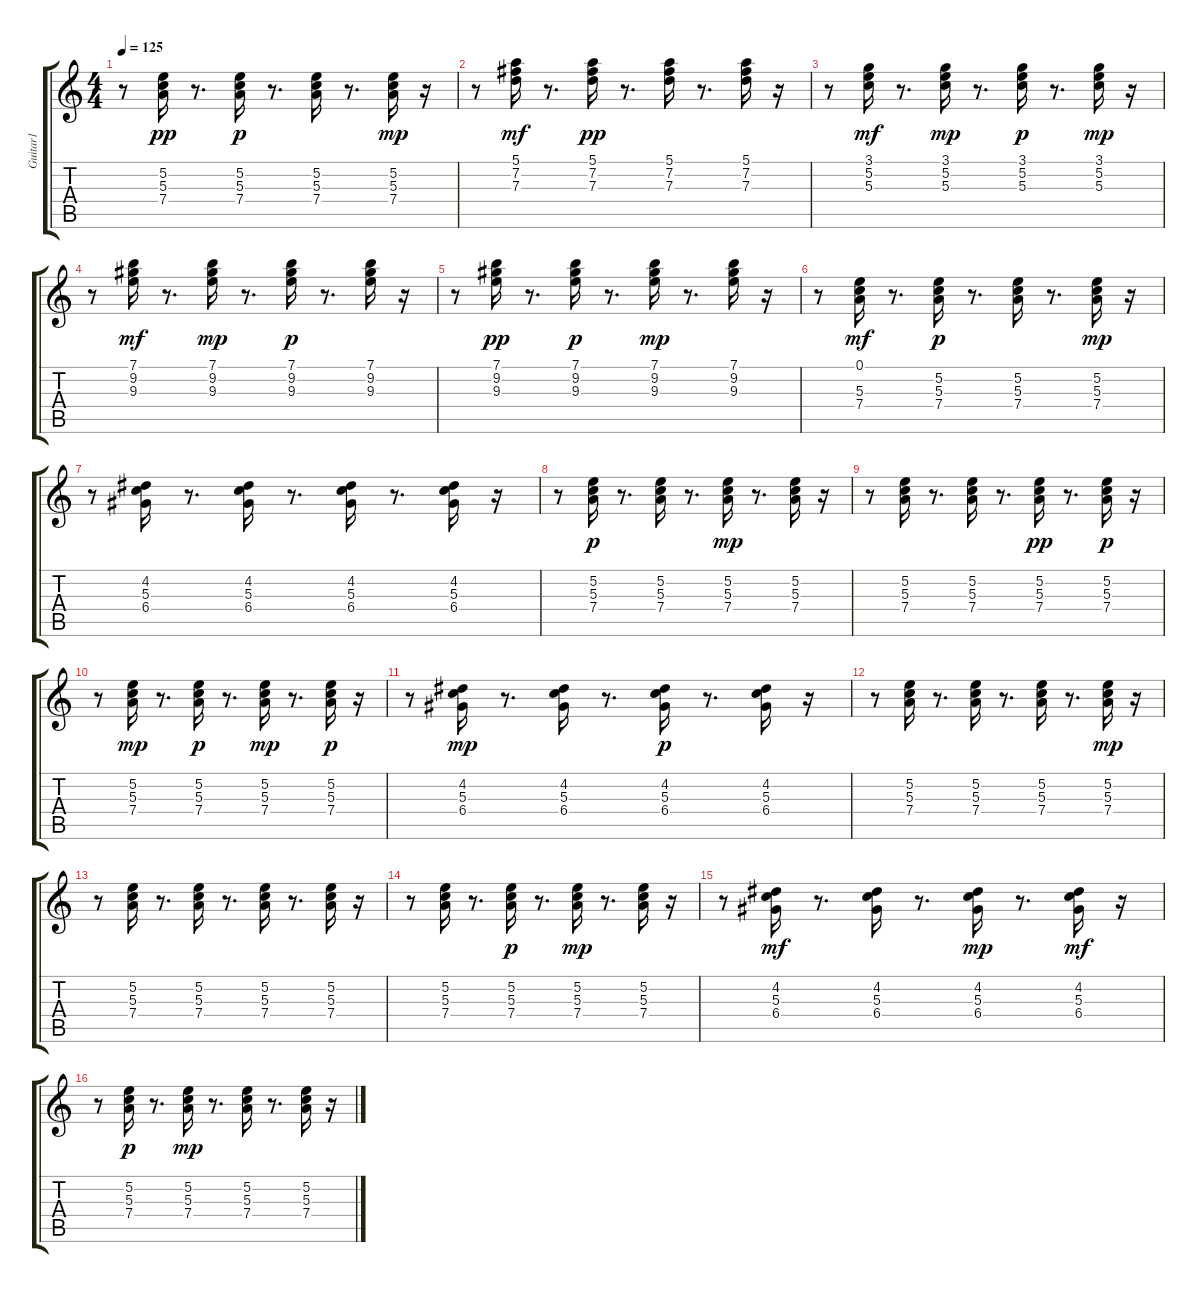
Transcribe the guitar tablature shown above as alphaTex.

\track ("Guitar1" "Guitar1") {instrument overdrivenguitar}
\staff {score tabs}
\tuning (E4 B3 G3 D3 A2 E2) {hide}
\ts (4 4)
\tempo 125
\clef g2
\ks c
r.8{dy mp} (5.2 5.3 7.4).16{dy pp} r.8{d} (5.2 5.3 7.4).16{dy p} r.8{d} (5.2 5.3 7.4).16 r.8{d} (5.2 5.3 7.4).16{dy mp} r.16 |
r.8 (5.1 7.2 7.3).16{dy mf} r.8{d} (5.1 7.2 7.3).16{dy pp} r.8{d} (5.1 7.2 7.3).16 r.8{d} (5.1 7.2 7.3).16 r.16 |
r.8 (3.1 5.2 5.3).16{dy mf} r.8{d} (3.1 5.2 5.3).16{dy mp} r.8{d} (3.1 5.2 5.3).16{dy p} r.8{d} (3.1 5.2 5.3).16{dy mp} r.16 |
r.8 (7.1 9.2 9.3).16{dy mf} r.8{d} (7.1 9.2 9.3).16{dy mp} r.8{d} (7.1 9.2 9.3).16{dy p} r.8{d} (7.1 9.2 9.3).16 r.16 |
r.8 (7.1 9.2 9.3).16{dy pp} r.8{d} (7.1 9.2 9.3).16{dy p} r.8{d} (7.1 9.2 9.3).16{dy mp} r.8{d} (7.1 9.2 9.3).16 r.16 |
r.8 (0.1 5.3 7.4).16{dy mf} r.8{d} (5.2 5.3 7.4).16{dy p} r.8{d} (5.2 5.3 7.4).16 r.8{d} (5.2 5.3 7.4).16{dy mp} r.16 |
r.8 (4.2 5.3 6.4).16 r.8{d} (4.2 5.3 6.4).16 r.8{d} (4.2 5.3 6.4).16 r.8{d} (4.2 5.3 6.4).16 r.16 |
r.8 (5.2 5.3 7.4).16{dy p} r.8{d} (5.2 5.3 7.4).16 r.8{d} (5.2 5.3 7.4).16{dy mp} r.8{d} (5.2 5.3 7.4).16 r.16 |
r.8 (5.2 5.3 7.4).16 r.8{d} (5.2 5.3 7.4).16 r.8{d} (5.2 5.3 7.4).16{dy pp} r.8{d} (5.2 5.3 7.4).16{dy p} r.16 |
r.8 (5.2 5.3 7.4).16{dy mp} r.8{d} (5.2 5.3 7.4).16{dy p} r.8{d} (5.2 5.3 7.4).16{dy mp} r.8{d} (5.2 5.3 7.4).16{dy p} r.16 |
r.8 (4.2 5.3 6.4).16{dy mp} r.8{d} (4.2 5.3 6.4).16 r.8{d} (4.2 5.3 6.4).16{dy p} r.8{d} (4.2 5.3 6.4).16 r.16 |
r.8 (5.2 5.3 7.4).16 r.8{d} (5.2 5.3 7.4).16 r.8{d} (5.2 5.3 7.4).16 r.8{d} (5.2 5.3 7.4).16{dy mp} r.16 |
r.8 (5.2 5.3 7.4).16 r.8{d} (5.2 5.3 7.4).16 r.8{d} (5.2 5.3 7.4).16 r.8{d} (5.2 5.3 7.4).16 r.16 |
r.8 (5.2 5.3 7.4).16 r.8{d} (5.2 5.3 7.4).16{dy p} r.8{d} (5.2 5.3 7.4).16{dy mp} r.8{d} (5.2 5.3 7.4).16 r.16 |
r.8 (4.2 5.3 6.4).16{dy mf} r.8{d} (4.2 5.3 6.4).16 r.8{d} (4.2 5.3 6.4).16{dy mp} r.8{d} (4.2 5.3 6.4).16{dy mf} r.16 |
r.8 (5.2 5.3 7.4).16{dy p} r.8{d} (5.2 5.3 7.4).16{dy mp} r.8{d} (5.2 5.3 7.4).16 r.8{d} (5.2 5.3 7.4).16 r.16
